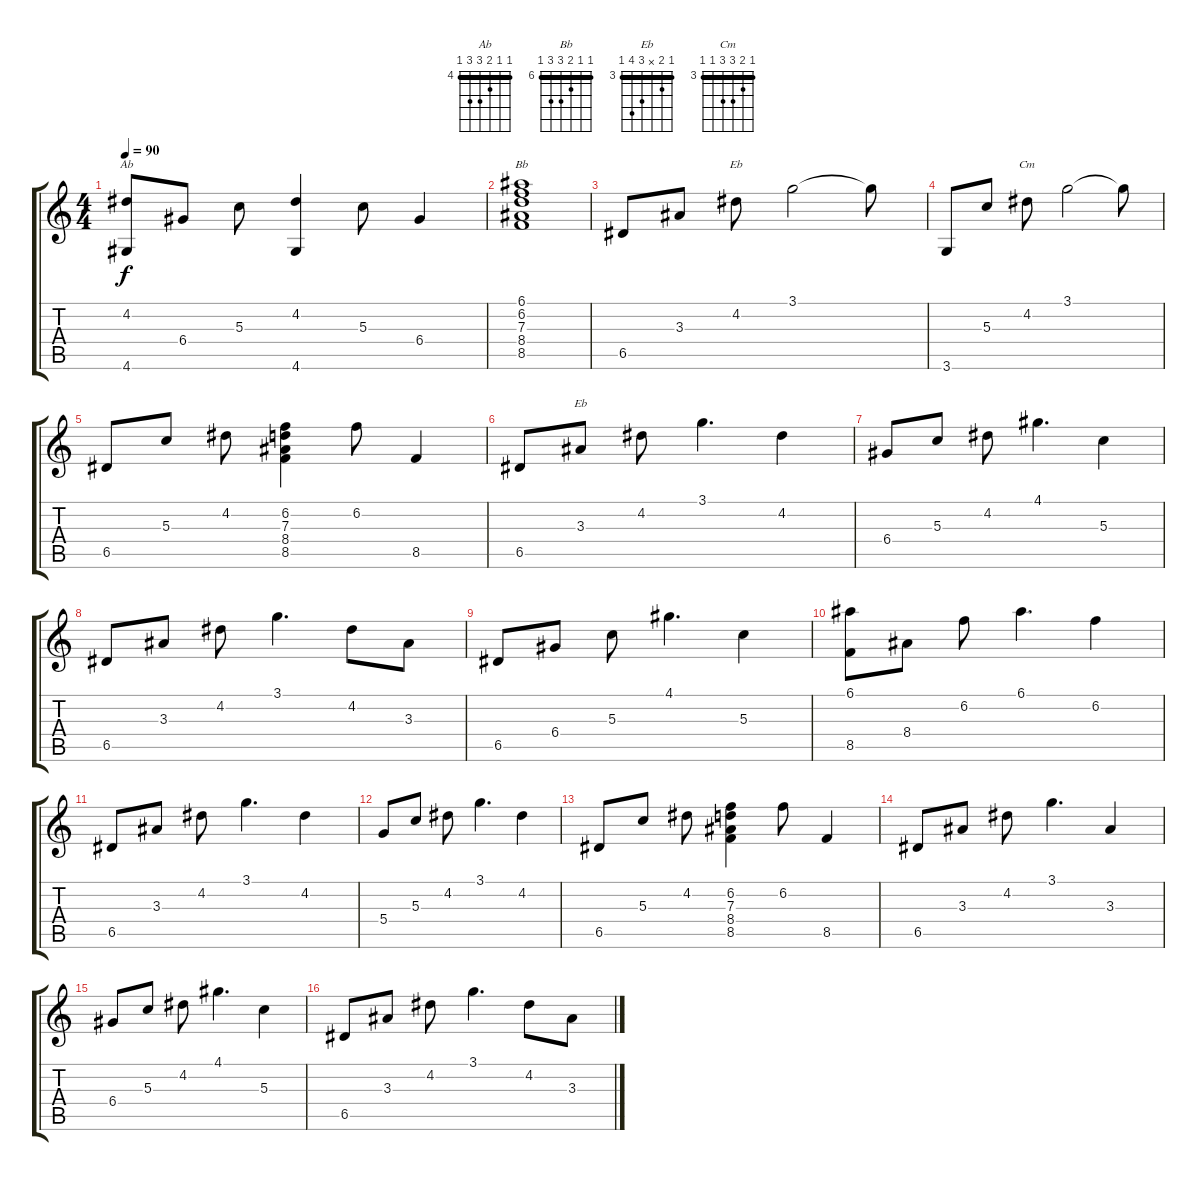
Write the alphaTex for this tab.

\track "" {instrument acousticguitarnylon}
\staff {score tabs}
\tuning (E4 B3 G3 D3 A2 E2) {hide}
\chord ("Ab" 4 4 5 6 6 4) {firstfret 4 barre 4}
\chord ("Bb" 6 6 7 8 8 6) {firstfret 6 barre 6}
\chord ("Eb" 3 4 3 5 6 3) {firstfret 3 barre 3}
\chord ("Cm" 3 4 5 5 3 3) {firstfret 3 barre 3}
\chord ("Eb" 3 4 x 5 6 3) {firstfret 3 barre 3}
\ts (4 4)
\tempo 90
\clef g2
\ks c
(4.2 4.6).8{ch "Ab" txt "" dy f instrument acousticguitarnylon} 6.4.8 5.3.8 (4.2 4.6).4 5.3.8 6.4.4 |
(6.1 6.2 7.3 8.4 8.5).1{ch "Bb"} |
6.5.8 3.3.8 4.2.8{ch "Eb"} 3.1.2 3.1{t}.8 |
3.6.8 5.3.8 4.2.8{ch "Cm"} 3.1.2 3.1{t}.8 |
6.5.8 5.3.8 4.2.8 (6.2 7.3 8.4 8.5).4 6.2.8 8.5.4 |
6.5.8 3.3.8{ch "Eb"} 4.2.8 3.1.4{d} 4.2.4 |
6.4.8 5.3.8 4.2.8 4.1.4{d} 5.3.4 |
6.5.8 3.3.8 4.2.8 3.1.4{d} 4.2.8 3.3.8 |
6.5.8 6.4.8 5.3.8 4.1.4{d} 5.3.4 |
(6.1 8.5).8 8.4.8 6.2.8 6.1.4{d} 6.2.4 |
6.5.8 3.3.8 4.2.8 3.1.4{d} 4.2.4 |
5.4.8 5.3.8 4.2.8 3.1.4{d} 4.2.4 |
6.5.8 5.3.8 4.2.8 (6.2 7.3 8.4 8.5).4 6.2.8 8.5.4 |
6.5.8 3.3.8 4.2.8 3.1.4{d} 3.3.4 |
6.4.8 5.3.8 4.2.8 4.1.4{d} 5.3.4 |
6.5.8 3.3.8 4.2.8 3.1.4{d} 4.2.8 3.3.8
